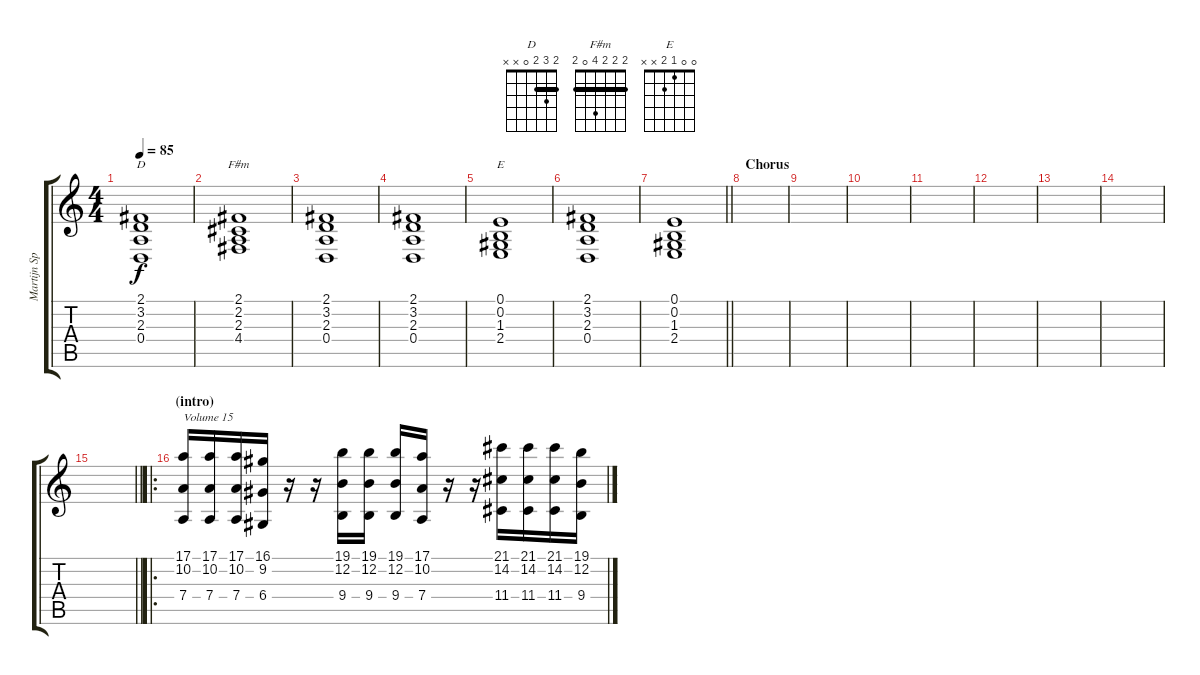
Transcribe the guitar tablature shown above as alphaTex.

\track ("Martijn Spierenburg - Keyboard 1" "Martijn Sp") {instrument stringensemble2}
\staff {score tabs}
\tuning (E4 B3 G3 D3 A2 E2) {hide}
\chord ("D" 2 3 2 0 x x) {barre 2}
\chord ("F#m" 2 2 2 4 0 2) {barre 2}
\chord ("E" 0 0 1 2 x x)
\ts (4 4)
\tempo 85
\clef g2
\ks c
(2.1 3.2 2.3 0.4).1{ch "D" dy f} |
(2.1 2.2 2.3 4.4).1{ch "F#m"} |
(2.1 3.2 2.3 0.4).1 |
(2.1 3.2 2.3 0.4).1 |
(0.1 0.2 1.3 2.4).1{ch "E"} |
(2.1 3.2 2.3 0.4).1 |
\barLineRight lightlight
(0.1 0.2 1.3 2.4).1 |
\section ("" "Chorus")
|
|
|
|
|
|
|
\barLineRight lightlight
|
\ro
\section ("" "(intro)")
(17.1 10.2 7.4).16{txt "Volume 15" volume 15} (17.1 10.2 7.4).16 (17.1 10.2 7.4).16 (16.1 9.2 6.4).16 r.16 r.16 (19.1 12.2 9.4).16 (19.1 12.2 9.4).16 (19.1 12.2 9.4).16 (17.1 10.2 7.4).16 r.16 r.16 (21.1 14.2 11.4).16 (21.1 14.2 11.4).16 (21.1 14.2 11.4).16 (19.1 12.2 9.4).16
